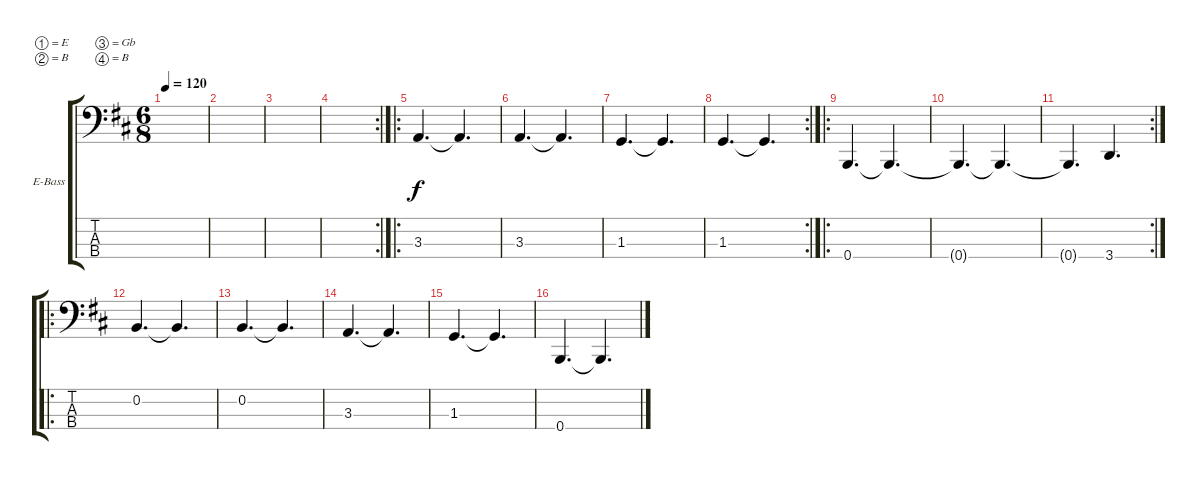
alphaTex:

\defaultSystemsLayout 4
\bracketExtendMode groupsimilarinstruments
\firstSystemTrackNameOrientation horizontal
\otherSystemsTrackNameOrientation horizontal
\track ("Electric Bass" "E-Bass") {instrument electricbassfinger}
\staff {score tabs}
\tuning (E2 B1 Gb1 B0)
\ts (6 8)
\tempo 120
\clef f4
\scale
0.523077
\ks bminor
|
\scale
0.238462 |
\scale
0.238462 |
\rc 2
\scale
0.333333 |
\ro
\scale
0.362745 3.3.4{d} 3.3{t}.4{d} |
\scale
0.303922 3.3.4{d} 3.3{t}.4{d} |
1.3.4{d} 1.3{t}.4{d} |
\rc 2
1.3.4{d} 1.3{t}.4{d} |
\ro
0.4.4{d} 0.4{t}.4{d} |
0.4{t}.4{d} 0.4{t}.4{d} |
\rc 2
0.4{t}.4{d} 3.4.4{d} |
\ro
0.2.4{d} 0.2{t}.4{d} |
0.2.4{d} 0.2{t}.4{d} |
3.3.4{d} 3.3{t}.4{d} |
1.3.4{d} 1.3{t}.4{d} |
0.4.4{d} 0.4{t}.4{d}
